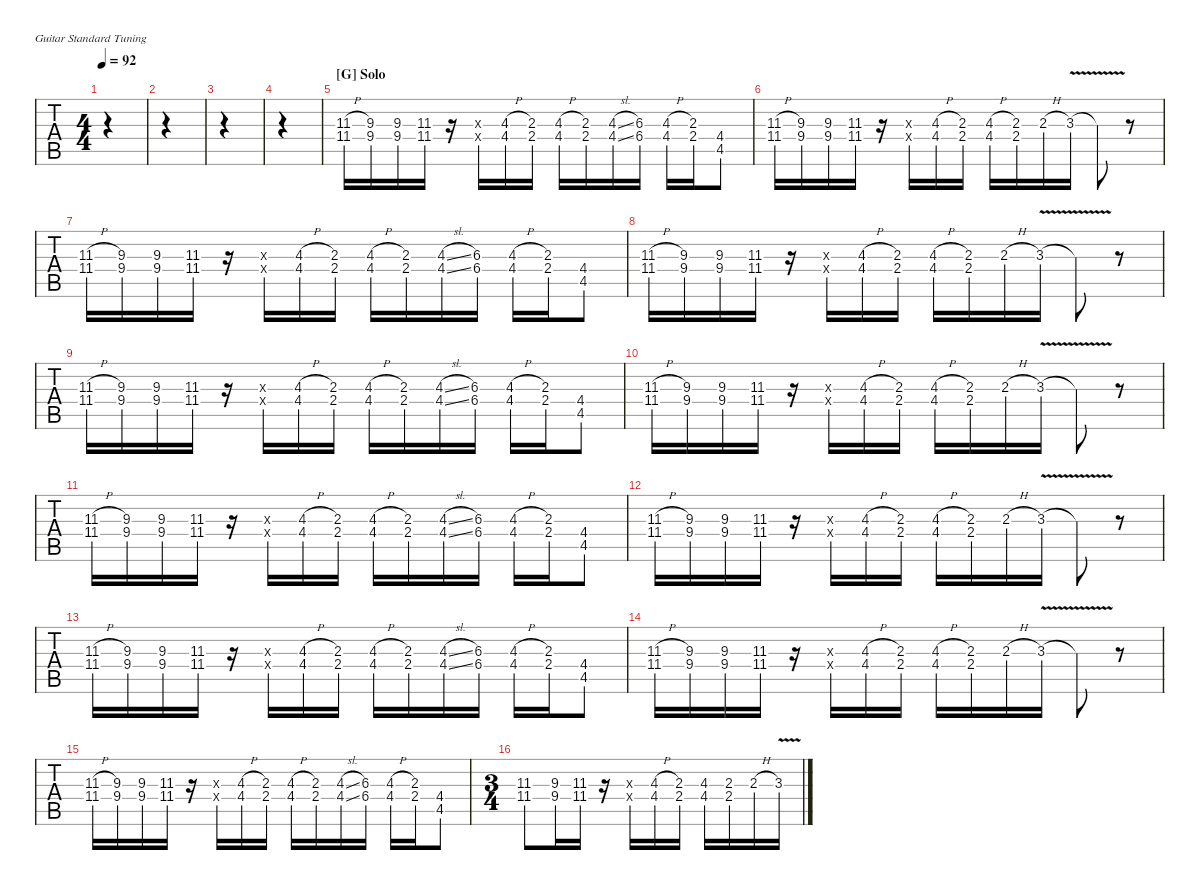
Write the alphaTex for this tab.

\hideDynamics
\bracketExtendMode nobrackets
\singleTrackTrackNamePolicy hidden
\multiTrackTrackNamePolicy hidden
\firstSystemTrackNameMode fullname
\firstSystemTrackNameOrientation horizontal
\otherSystemsTrackNameOrientation horizontal
\track ("Guitar 2" "E-Gt") {instrument distortionguitar}
\staff {tabs}
\tuning (E4 B3 G3 D3 A2 E2)
\ts (4 4)
\tempo 92
\clef g2
\ks d
|
|
|
|
\section ("G" "Solo")
(11.3{h acc #} 11.4{h acc #}).16 (9.3{acc forcenatural} 9.4{acc forcenatural}).16 (9.3{acc forcenatural} 9.4{acc forcenatural}).16 (11.3{acc #} 11.4{acc #}).16 r.16 (2.3{x acc forcenatural} 2.4{x acc forcenatural}).16 (4.3{h acc forcenatural} 4.4{h acc #}).16 (2.3{acc forcenatural} 2.4{acc forcenatural}).16 (4.3{h acc forcenatural} 4.4{h acc #}).16 (2.3{acc forcenatural} 2.4{acc forcenatural}).16 (4.3{sl acc forcenatural} 4.4{sl acc #}).16 (6.3{acc #} 6.4{acc #}).16 (4.3{h acc forcenatural} 4.4{h acc #}).16 (2.3{acc forcenatural} 2.4{acc forcenatural}).16 (4.4{acc #} 4.5{acc #}).8 |
(11.3{h acc #} 11.4{h acc #}).16 (9.3{acc forcenatural} 9.4{acc forcenatural}).16 (9.3{acc forcenatural} 9.4{acc forcenatural}).16 (11.3{acc #} 11.4{acc #}).16 r.16 (2.3{x acc forcenatural} 2.4{x acc forcenatural}).16 (4.3{h acc forcenatural} 4.4{h acc #}).16 (2.3{acc forcenatural} 2.4{acc forcenatural}).16 (4.3{h acc forcenatural} 4.4{h acc #}).16 (2.3{acc forcenatural} 2.4{acc forcenatural}).16 2.3{h acc forcenatural}.16 3.3{v acc #}.16 3.3{v t acc #}.8 r.8 |
(11.3{h acc #} 11.4{h acc #}).16 (9.3{acc forcenatural} 9.4{acc forcenatural}).16 (9.3{acc forcenatural} 9.4{acc forcenatural}).16 (11.3{acc #} 11.4{acc #}).16 r.16 (2.3{x acc forcenatural} 2.4{x acc forcenatural}).16 (4.3{h acc forcenatural} 4.4{h acc #}).16 (2.3{acc forcenatural} 2.4{acc forcenatural}).16 (4.3{h acc forcenatural} 4.4{h acc #}).16 (2.3{acc forcenatural} 2.4{acc forcenatural}).16 (4.3{sl acc forcenatural} 4.4{sl acc #}).16 (6.3{acc #} 6.4{acc #}).16 (4.3{h acc forcenatural} 4.4{h acc #}).16 (2.3{acc forcenatural} 2.4{acc forcenatural}).16 (4.4{acc #} 4.5{acc #}).8 |
(11.3{h acc #} 11.4{h acc #}).16 (9.3{acc forcenatural} 9.4{acc forcenatural}).16 (9.3{acc forcenatural} 9.4{acc forcenatural}).16 (11.3{acc #} 11.4{acc #}).16 r.16 (2.3{x acc forcenatural} 2.4{x acc forcenatural}).16 (4.3{h acc forcenatural} 4.4{h acc #}).16 (2.3{acc forcenatural} 2.4{acc forcenatural}).16 (4.3{h acc forcenatural} 4.4{h acc #}).16 (2.3{acc forcenatural} 2.4{acc forcenatural}).16 2.3{h acc forcenatural}.16 3.3{v acc #}.16 3.3{v t acc #}.8 r.8 |
(11.3{h acc #} 11.4{h acc #}).16 (9.3{acc forcenatural} 9.4{acc forcenatural}).16 (9.3{acc forcenatural} 9.4{acc forcenatural}).16 (11.3{acc #} 11.4{acc #}).16 r.16 (2.3{x acc forcenatural} 2.4{x acc forcenatural}).16 (4.3{h acc forcenatural} 4.4{h acc #}).16 (2.3{acc forcenatural} 2.4{acc forcenatural}).16 (4.3{h acc forcenatural} 4.4{h acc #}).16 (2.3{acc forcenatural} 2.4{acc forcenatural}).16 (4.3{sl acc forcenatural} 4.4{sl acc #}).16 (6.3{acc #} 6.4{acc #}).16 (4.3{h acc forcenatural} 4.4{h acc #}).16 (2.3{acc forcenatural} 2.4{acc forcenatural}).16 (4.4{acc #} 4.5{acc #}).8 |
(11.3{h acc #} 11.4{h acc #}).16 (9.3{acc forcenatural} 9.4{acc forcenatural}).16 (9.3{acc forcenatural} 9.4{acc forcenatural}).16 (11.3{acc #} 11.4{acc #}).16 r.16 (2.3{x acc forcenatural} 2.4{x acc forcenatural}).16 (4.3{h acc forcenatural} 4.4{h acc #}).16 (2.3{acc forcenatural} 2.4{acc forcenatural}).16 (4.3{h acc forcenatural} 4.4{h acc #}).16 (2.3{acc forcenatural} 2.4{acc forcenatural}).16 2.3{h acc forcenatural}.16 3.3{v acc #}.16 3.3{v t acc #}.8 r.8 |
(11.3{h acc #} 11.4{h acc #}).16 (9.3{acc forcenatural} 9.4{acc forcenatural}).16 (9.3{acc forcenatural} 9.4{acc forcenatural}).16 (11.3{acc #} 11.4{acc #}).16 r.16 (2.3{x acc forcenatural} 2.4{x acc forcenatural}).16 (4.3{h acc forcenatural} 4.4{h acc #}).16 (2.3{acc forcenatural} 2.4{acc forcenatural}).16 (4.3{h acc forcenatural} 4.4{h acc #}).16 (2.3{acc forcenatural} 2.4{acc forcenatural}).16 (4.3{sl acc forcenatural} 4.4{sl acc #}).16 (6.3{acc #} 6.4{acc #}).16 (4.3{h acc forcenatural} 4.4{h acc #}).16 (2.3{acc forcenatural} 2.4{acc forcenatural}).16 (4.4{acc #} 4.5{acc #}).8 |
(11.3{h acc #} 11.4{h acc #}).16 (9.3{acc forcenatural} 9.4{acc forcenatural}).16 (9.3{acc forcenatural} 9.4{acc forcenatural}).16 (11.3{acc #} 11.4{acc #}).16 r.16 (2.3{x acc forcenatural} 2.4{x acc forcenatural}).16 (4.3{h acc forcenatural} 4.4{h acc #}).16 (2.3{acc forcenatural} 2.4{acc forcenatural}).16 (4.3{h acc forcenatural} 4.4{h acc #}).16 (2.3{acc forcenatural} 2.4{acc forcenatural}).16 2.3{h acc forcenatural}.16 3.3{v acc #}.16 3.3{v t acc #}.8 r.8 |
(11.3{h acc #} 11.4{h acc #}).16 (9.3{acc forcenatural} 9.4{acc forcenatural}).16 (9.3{acc forcenatural} 9.4{acc forcenatural}).16 (11.3{acc #} 11.4{acc #}).16 r.16 (2.3{x acc forcenatural} 2.4{x acc forcenatural}).16 (4.3{h acc forcenatural} 4.4{h acc #}).16 (2.3{acc forcenatural} 2.4{acc forcenatural}).16 (4.3{h acc forcenatural} 4.4{h acc #}).16 (2.3{acc forcenatural} 2.4{acc forcenatural}).16 (4.3{sl acc forcenatural} 4.4{sl acc #}).16 (6.3{acc #} 6.4{acc #}).16 (4.3{h acc forcenatural} 4.4{h acc #}).16 (2.3{acc forcenatural} 2.4{acc forcenatural}).16 (4.4{acc #} 4.5{acc #}).8 |
(11.3{h acc #} 11.4{h acc #}).16 (9.3{acc forcenatural} 9.4{acc forcenatural}).16 (9.3{acc forcenatural} 9.4{acc forcenatural}).16 (11.3{acc #} 11.4{acc #}).16 r.16 (2.3{x acc forcenatural} 2.4{x acc forcenatural}).16 (4.3{h acc forcenatural} 4.4{h acc #}).16 (2.3{acc forcenatural} 2.4{acc forcenatural}).16 (4.3{h acc forcenatural} 4.4{h acc #}).16 (2.3{acc forcenatural} 2.4{acc forcenatural}).16 2.3{h acc forcenatural}.16 3.3{v acc #}.16 3.3{v t acc #}.8 r.8 |
(11.3{h acc #} 11.4{h acc #}).16 (9.3{acc forcenatural} 9.4{acc forcenatural}).16 (9.3{acc forcenatural} 9.4{acc forcenatural}).16 (11.3{acc #} 11.4{acc #}).16 r.16 (2.3{x acc forcenatural} 2.4{x acc forcenatural}).16 (4.3{h acc forcenatural} 4.4{h acc #}).16 (2.3{acc forcenatural} 2.4{acc forcenatural}).16 (4.3{h acc forcenatural} 4.4{h acc #}).16 (2.3{acc forcenatural} 2.4{acc forcenatural}).16 (4.3{sl acc forcenatural} 4.4{sl acc #}).16 (6.3{acc #} 6.4{acc #}).16 (4.3{h acc forcenatural} 4.4{h acc #}).16 (2.3{acc forcenatural} 2.4{acc forcenatural}).16 (4.4{acc #} 4.5{acc #}).8 |
\ts (3 4)
(11.3{acc #} 11.4{acc #}).8 (9.3{acc forcenatural} 9.4{acc forcenatural}).16 (11.3{acc #} 11.4{acc #}).16 r.16 (4.3{x acc forcenatural} 4.4{x acc #}).16 (4.3{h acc forcenatural} 4.4{h acc #}).16 (2.3{acc forcenatural} 2.4{acc forcenatural}).16 (4.3{acc forcenatural} 4.4{acc #}).16 (2.3{acc forcenatural} 2.4{acc forcenatural}).16 2.3{h acc forcenatural}.16 3.3{v acc #}.16
